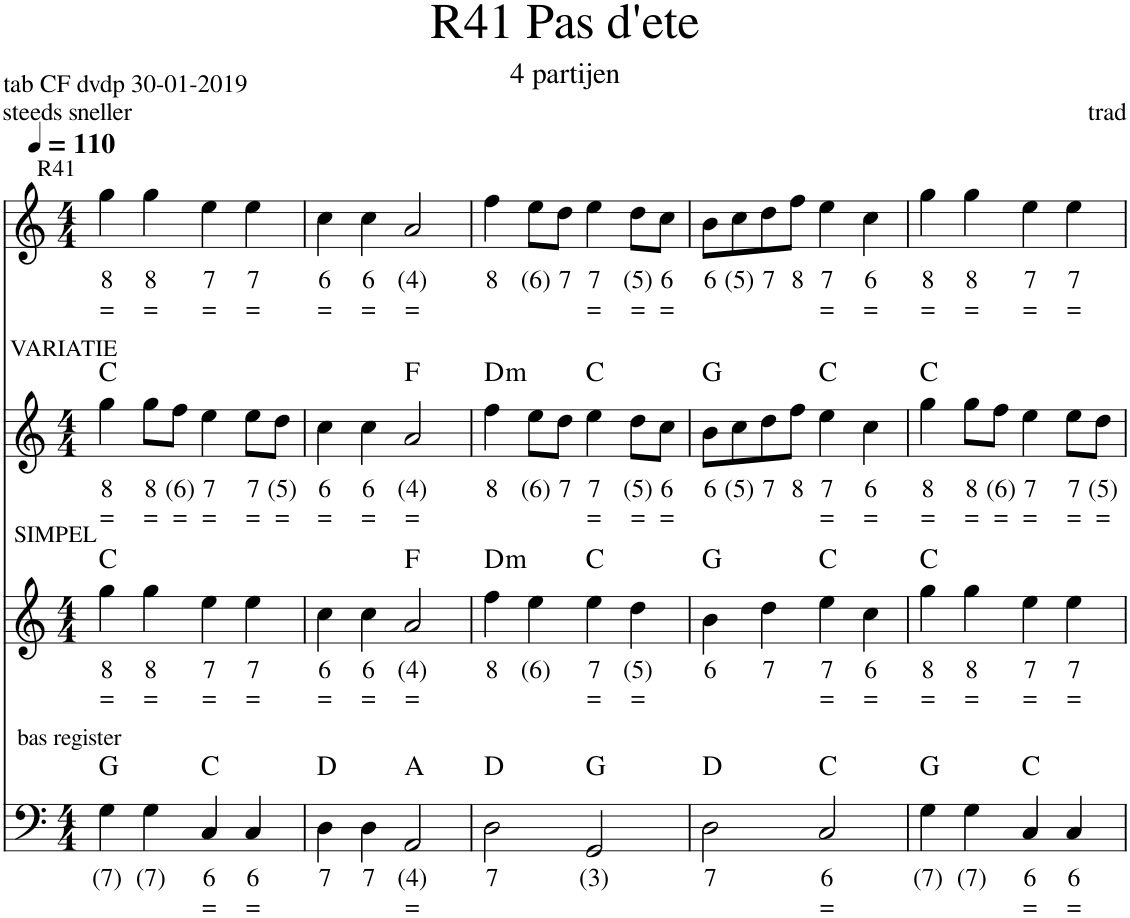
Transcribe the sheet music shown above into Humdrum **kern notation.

**kern	**text	**text	**kern	**text	**text	**kern	**text	**text	**harte	**kern	**text	**text
*part4	*part4	*part4	*part3	*part3	*part3	*part2	*part2	*part2	*part2	*part1	*part1	*part1
*staff4	*staff4	*staff4	*staff3	*staff3	*staff3	*staff2	*staff2	*staff2	*	*staff1	*staff1	*staff1
*I"Stem	*	*	*I"Stem	*	*	*I"Stem	*	*	*	*I"Piano	*	*
*clefF4	*	*	*clefG2	*	*	*clefG2	*	*	*	*clefG2	*	*
*k[]	*	*	*k[]	*	*	*k[]	*	*	*	*k[]	*	*
*M4/4	*	*	*M4/4	*	*	*M4/4	*	*	*	*M4/4	*	*
*MM110	*	*	*MM110	*	*	*MM110	*	*	*	*MM110	*	*
=1	=1	=1	=1	=1	=1	=1	=1	=1	=1	=1	=1	=1
!	!	!	!	!	!	!	!	!	!	!LO:TX:a:t=R41	!	!
!	!	!	!	!	!	!LO:TX:a:t=VARIATIE	!	!	!	!	!	!
!	!	!	!LO:TX:a:t=SIMPEL	!	!	!	!	!	!	!	!	!
!LO:TX:a:t=bas register	!	!	!	!	!	!	!	!	!	!	!	!
!	!LO:LY:b	!	!	!LO:LY:b	!LO:LY:b	!	!LO:LY:b	!LO:LY:b	!	!	!LO:LY:b	!LO:LY:b
4G\	(7)	.	4gg\	8	=	4gg\	8	=	C:maj	4gg\	8	=
!	!LO:LY:b	!	!	!LO:LY:b	!LO:LY:b	!	!LO:LY:b	!LO:LY:b	!	!	!LO:LY:b	!LO:LY:b
4G\	(7)	.	4gg\	8	=	8gg\L	8	=	.	4gg\	8	=
!	!	!	!	!	!	!	!LO:LY:b	!LO:LY:b	!	!	!	!
.	.	.	.	.	.	8ff\J	(6)	=	.	.	.	.
!	!LO:LY:b	!LO:LY:b	!	!LO:LY:b	!LO:LY:b	!	!LO:LY:b	!LO:LY:b	!	!	!LO:LY:b	!LO:LY:b
4C/	6	=	4ee\	7	=	4ee\	7	=	.	4ee\	7	=
!	!LO:LY:b	!LO:LY:b	!	!LO:LY:b	!LO:LY:b	!	!LO:LY:b	!LO:LY:b	!	!	!LO:LY:b	!LO:LY:b
4C/	6	=	4ee\	7	=	8ee\L	7	=	.	4ee\	7	=
!	!	!	!	!	!	!	!LO:LY:b	!LO:LY:b	!	!	!	!
.	.	.	.	.	.	8dd\J	(5)	=	.	.	.	.
=2	=2	=2	=2	=2	=2	=2	=2	=2	=2	=2	=2	=2
!	!LO:LY:b	!	!	!LO:LY:b	!LO:LY:b	!	!LO:LY:b	!LO:LY:b	!	!	!LO:LY:b	!LO:LY:b
4D\	7	.	4cc\	6	=	4cc\	6	=	.	4cc\	6	=
!	!LO:LY:b	!	!	!LO:LY:b	!LO:LY:b	!	!LO:LY:b	!LO:LY:b	!	!	!LO:LY:b	!LO:LY:b
4D\	7	.	4cc\	6	=	4cc\	6	=	.	4cc\	6	=
!	!LO:LY:b	!LO:LY:b	!	!LO:LY:b	!LO:LY:b	!	!LO:LY:b	!LO:LY:b	!	!	!LO:LY:b	!LO:LY:b
2AA/	(4)	=	2a/	(4)	=	2a/	(4)	=	F:maj	2a/	(4)	=
=3	=3	=3	=3	=3	=3	=3	=3	=3	=3	=3	=3	=3
!	!LO:LY:b	!	!	!LO:LY:b	!	!	!LO:LY:b	!	!LO:H:kt=m	!	!LO:LY:b	!
2D\	7	.	4ff\	8	.	4ff\	8	.	D:min	4ff\	8	.
!	!	!	!	!LO:LY:b	!	!	!LO:LY:b	!	!	!	!LO:LY:b	!
.	.	.	4ee\	(6)	.	8ee\L	(6)	.	.	8ee\L	(6)	.
!	!	!	!	!	!	!	!LO:LY:b	!	!	!	!LO:LY:b	!
.	.	.	.	.	.	8dd\J	7	.	.	8dd\J	7	.
!	!LO:LY:b	!	!	!LO:LY:b	!LO:LY:b	!	!LO:LY:b	!LO:LY:b	!	!	!LO:LY:b	!LO:LY:b
2GG/	(3)	.	4ee\	7	=	4ee\	7	=	C:maj	4ee\	7	=
!	!	!	!	!LO:LY:b	!LO:LY:b	!	!LO:LY:b	!LO:LY:b	!	!	!LO:LY:b	!LO:LY:b
.	.	.	4dd\	(5)	=	8dd\L	(5)	=	.	8dd\L	(5)	=
!	!	!	!	!	!	!	!LO:LY:b	!LO:LY:b	!	!	!LO:LY:b	!LO:LY:b
.	.	.	.	.	.	8cc\J	6	=	.	8cc\J	6	=
=4	=4	=4	=4	=4	=4	=4	=4	=4	=4	=4	=4	=4
!	!LO:LY:b	!	!	!LO:LY:b	!	!	!LO:LY:b	!	!	!	!LO:LY:b	!
2D\	7	.	4b\	6	.	8b\L	6	.	G:maj	8b\L	6	.
!	!	!	!	!	!	!	!LO:LY:b	!	!	!	!LO:LY:b	!
.	.	.	.	.	.	8cc\	(5)	.	.	8cc\	(5)	.
!	!	!	!	!LO:LY:b	!	!	!LO:LY:b	!	!	!	!LO:LY:b	!
.	.	.	4dd\	7	.	8dd\	7	.	.	8dd\	7	.
!	!	!	!	!	!	!	!LO:LY:b	!	!	!	!LO:LY:b	!
.	.	.	.	.	.	8ff\J	8	.	.	8ff\J	8	.
!	!LO:LY:b	!LO:LY:b	!	!LO:LY:b	!LO:LY:b	!	!LO:LY:b	!LO:LY:b	!	!	!LO:LY:b	!LO:LY:b
2C/	6	=	4ee\	7	=	4ee\	7	=	C:maj	4ee\	7	=
!	!	!	!	!LO:LY:b	!LO:LY:b	!	!LO:LY:b	!LO:LY:b	!	!	!LO:LY:b	!LO:LY:b
.	.	.	4cc\	6	=	4cc\	6	=	.	4cc\	6	=
=5	=5	=5	=5	=5	=5	=5	=5	=5	=5	=5	=5	=5
!	!LO:LY:b	!	!	!LO:LY:b	!LO:LY:b	!	!LO:LY:b	!LO:LY:b	!	!	!LO:LY:b	!LO:LY:b
4G\	(7)	.	4gg\	8	=	4gg\	8	=	C:maj	4gg\	8	=
!	!LO:LY:b	!	!	!LO:LY:b	!LO:LY:b	!	!LO:LY:b	!LO:LY:b	!	!	!LO:LY:b	!LO:LY:b
4G\	(7)	.	4gg\	8	=	8gg\L	8	=	.	4gg\	8	=
!	!	!	!	!	!	!	!LO:LY:b	!LO:LY:b	!	!	!	!
.	.	.	.	.	.	8ff\J	(6)	=	.	.	.	.
!	!LO:LY:b	!LO:LY:b	!	!LO:LY:b	!LO:LY:b	!	!LO:LY:b	!LO:LY:b	!	!	!LO:LY:b	!LO:LY:b
4C/	6	=	4ee\	7	=	4ee\	7	=	.	4ee\	7	=
!	!LO:LY:b	!LO:LY:b	!	!LO:LY:b	!LO:LY:b	!	!LO:LY:b	!LO:LY:b	!	!	!LO:LY:b	!LO:LY:b
4C/	6	=	4ee\	7	=	8ee\L	7	=	.	4ee\	7	=
!	!	!	!	!	!	!	!LO:LY:b	!LO:LY:b	!	!	!	!
.	.	.	.	.	.	8dd\J	(5)	=	.	.	.	.
=	=	=	=	=	=	=	=	=	=	=	=	=
*-	*-	*-	*-	*-	*-	*-	*-	*-	*-	*-	*-	*-
